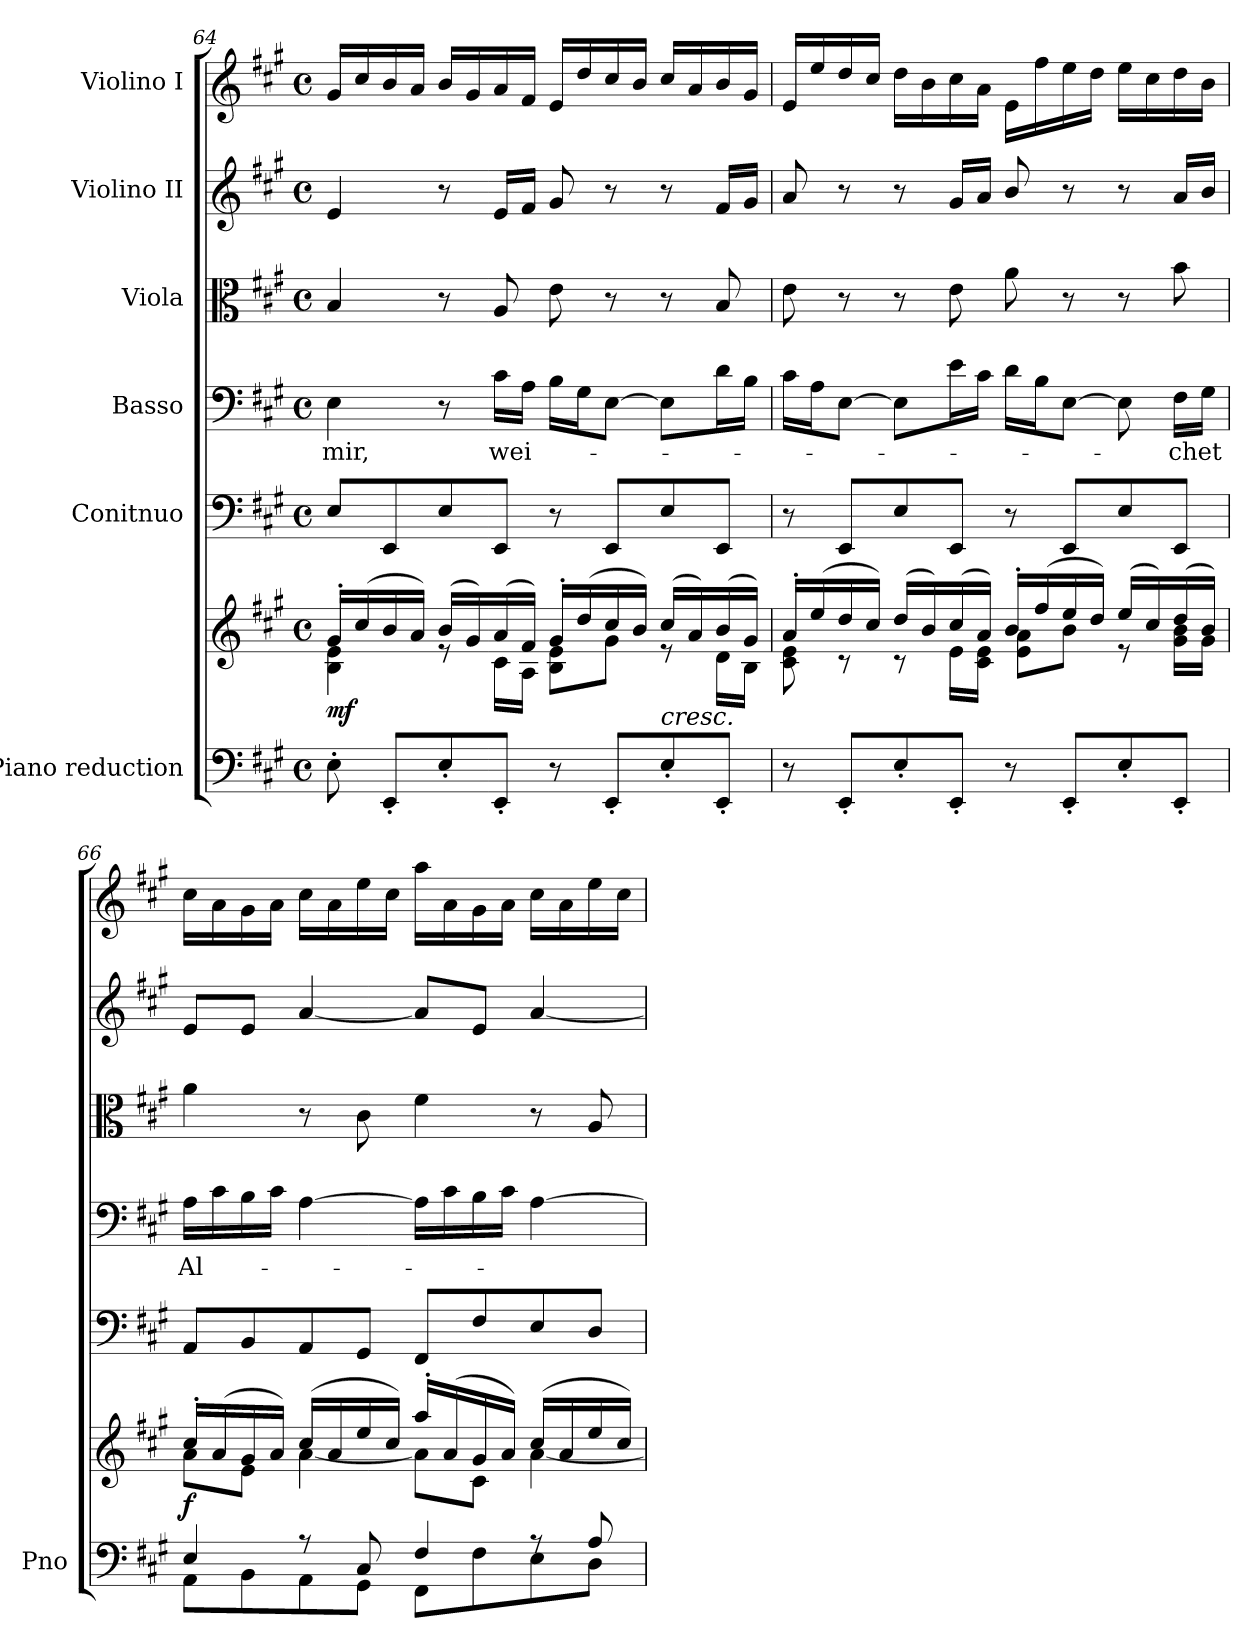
**kern	**kern	**dynam	**kern	**kern	**text	**kern	**kern	**kern
*part6	*part6	*part6	*part5	*part4	*part4	*part3	*part2	*part1
*staff7	*staff6	*staff6/7	*staff5	*staff4	*staff4	*staff3	*staff2	*staff1
*I"Piano reduction	*	*	*I"Conitnuo	*I"Basso	*	*I"Viola	*I"Violino II	*I"Violino I
*I'Pno	*	*	*	*	*	*	*	*
*clefF4	*clefG2	*	*clefF4	*clefF4	*	*clefC3	*clefG2	*clefG2
*k[f#c#g#]	*k[f#c#g#]	*	*k[f#c#g#]	*k[f#c#g#]	*	*k[f#c#g#]	*k[f#c#g#]	*k[f#c#g#]
*M4/4	*M4/4	*	*M4/4	*M4/4	*	*M4/4	*M4/4	*M4/4
*met(c)	*met(c)	*	*met(c)	*met(c)	*	*met(c)	*met(c)	*met(c)
=64	=64	=64	=64	=64	=64	=64	=64	=64
*	*^	*	*	*	*	*	*	*
!	!	!	!LO:DY:b	!	!	!LO:LY:b	!	!	!
8E'\	16g#'/LL	4B\ 4e\	mf	8E/L	4E\	mir,	4B/	4e/	16g#/LL
.	(>16cc#/	.	.	.	.	.	.	.	16cc#/
8EE'/L	16b/	.	.	8EE/	.	.	.	.	16b/
.	16a/JJ)	.	.	.	.	.	.	.	16a/JJ
8E'/	(>16b/LL	8re	.	8E/	8r	.	8r	8r	16b/LL
.	16g#/)	.	.	.	.	.	.	.	16g#/
!	!	!	!	!	!	!LO:LY:b	!	!	!
8EE'/J	(>16a/	16c#\LL	.	8EE/J	16c#\LL	wei-	8A/	16e/LL	16a/
.	16f#/JJ)	16A\JJ	.	.	16A\JJ	.	.	16f#/JJ	16f#/JJ
8r	16g#'/LL	8B\ 8e\L	.	8r	16B\LL	.	8e\	8g#/	16e/LL
.	(>16dd/	.	.	.	16G#\J	.	.	.	16dd/
8EE'/L	16cc#/	8g#\J	.	8EE/L	[8E\J	.	8r	8r	16cc#/
.	16b/JJ)	.	.	.	.	.	.	.	16b/JJ
!	!LO:TX:b:i:t=cresc.	!	!	!	!	!	!	!	!
8E'/	(>16cc#/LL	8re	.	8E/	8E\L]	.	8r	8r	16cc#/LL
.	16a/)	.	.	.	.	.	.	.	16a/
8EE'/J	(>16b/	16d\LL	.	8EE/J	16d\L	.	8B/	16f#/LL	16b/
.	16g#/JJ)	16B\JJ	.	.	16B\JJ	.	.	16g#/JJ	16g#/JJ
=65	=65	=65	=65	=65	=65	=65	=65	=65	=65
8r	16a'/LL	8c#\ 8e\	.	8r	16c#\LL	.	8e\	8a/	16e/LL
.	(>16ee/	.	.	.	16A\J	.	.	.	16ee/
8EE'/L	16dd/	8r	.	8EE/L	[8E\J	.	8r	8r	16dd/
.	16cc#/JJ)	.	.	.	.	.	.	.	16cc#/JJ
8E'/	(>16dd/LL	8r	.	8E/	8E\L]	.	8r	8r	16dd\LL
.	16b/)	.	.	.	.	.	.	.	16b\
8EE'/J	(>16cc#/	16e\LL	.	8EE/J	16e\L	.	8e\	16g#/LL	16cc#\
.	16a/JJ)	16c#\ 16e\JJ	.	.	16c#\JJ	.	.	16a/JJ	16a\JJ
8r	16b'/LL	8e\ 8a\L	.	8r	16d\LL	.	8a\	8b/	16e\LL
.	(>16ff#/	.	.	.	16B\J	.	.	.	16ff#\
8EE'/L	16ee/	8b\J	.	8EE/L	[8E\J	.	8r	8r	16ee\
.	16dd/JJ)	.	.	.	.	.	.	.	16dd\JJ
8E'/	(>16ee/LL	8r	.	8E/	8E\]	.	8r	8r	16ee\LL
.	16cc#/)	.	.	.	.	.	.	.	16cc#\
!	!	!	!	!	!	!LO:LY:b	!	!	!
8EE'/J	(>16dd/	16g#\ 16b\LL	.	8EE/J	16F#\LL	-chet	8b\	16a/LL	16dd\
.	16b/JJ)	16g#\JJ	.	.	16G#\JJ	.	.	16b/JJ	16b\JJ
=66	=66	=66	=66	=66	=66	=66	=66	=66	=66
*^	*	*	*	*	*	*	*	*	*
!	!	!	!	!LO:DY:b	!	!	!LO:LY:b	!	!	!
4E/	8AA\L	16cc#'/LL	8a\L	f	8AA/L	16A\LL	Al-	4a\	8e/L	16cc#\LL
.	.	(>16a/	.	.	.	16c#\	.	.	.	16a\
.	8BB\	16g#/	8e\J	.	8BB/	16B\	.	.	8e/J	16g#\
.	.	16a/JJ)	.	.	.	16c#\JJ	.	.	.	16a\JJ
8rA	8AA\	(>16cc#/LL	[4a\	.	8AA/	[4A\	.	8r	[4a/	16cc#\LL
.	.	16a/	.	.	.	.	.	.	.	16a\
8C#/	8GG#\J	16ee/	.	.	8GG#/J	.	.	8c#\	.	16ee\
.	.	16cc#/JJ)	.	.	.	.	.	.	.	16cc#\JJ
4F#/	8FF#\L	16aa'/LL	8a\L]	.	8FF#/L	16A\LL]	.	4f#\	8a/L]	16aa\LL
.	.	(>16a/	.	.	.	16c#\	.	.	.	16a\
.	8F#\	16g#/	8c#\J	.	8F#/	16B\	.	.	8e/J	16g#\
.	.	16a/JJ)	.	.	.	16c#\JJ	.	.	.	16a\JJ
8rA	8E\	(>16cc#/LL	[4a\	.	8E/	[4A\	.	8r	[4a/	16cc#\LL
.	.	16a/	.	.	.	.	.	.	.	16a\
8A/	8D\J	16ee/	.	.	8D/J	.	.	8A/	.	16ee\
.	.	16cc#/JJ)	.	.	.	.	.	.	.	16cc#\JJ
*v	*v	*	*	*	*	*	*	*	*	*
*	*v	*v	*	*	*	*	*	*	*
=	=	=	=	=	=	=	=	=
*-	*-	*-	*-	*-	*-	*-	*-	*-
